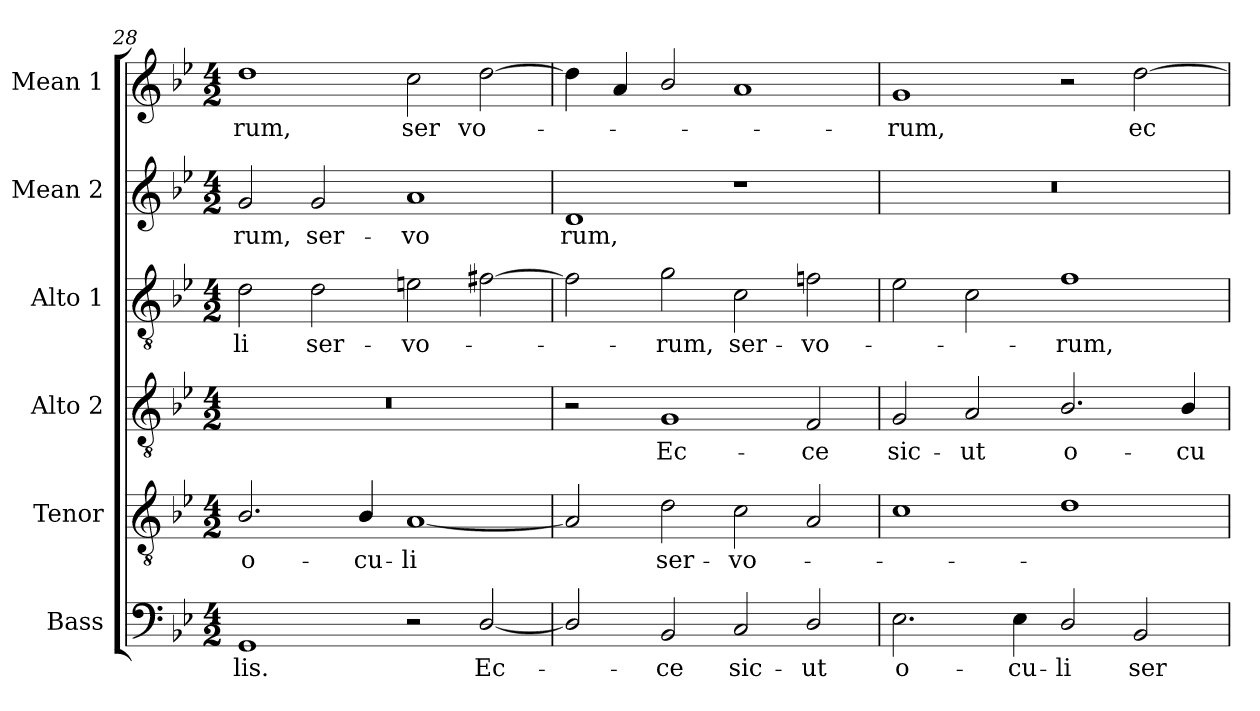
**kern	**text	**kern	**text	**kern	**text	**kern	**text	**kern	**text	**kern	**text
*part6	*part6	*part5	*part5	*part4	*part4	*part3	*part3	*part2	*part2	*part1	*part1
*staff6	*staff6	*staff5	*staff5	*staff4	*staff4	*staff3	*staff3	*staff2	*staff2	*staff1	*staff1
*I"Bass	*	*I"Tenor	*	*I"Alto 2	*	*I"Alto 1	*	*I"Mean 2	*	*I"Mean 1	*
*I'B.	*	*I'T.	*	*I'A2.	*	*I'A1	*	*I'M2.	*	*I'M1.	*
*clefF4	*	*clefGv2	*	*clefGv2	*	*clefGv2	*	*clefG2	*	*clefG2	*
*	*	*ITrd7c12	*	*ITrd7c12	*	*ITrd7c12	*	*	*	*	*
*k[b-e-]	*	*k[b-e-]	*	*k[b-e-]	*	*k[b-e-]	*	*k[b-e-]	*	*k[b-e-]	*
*g:	*	*g:	*	*g:	*	*g:	*	*g:	*	*g:	*
*M4/2	*	*M4/2	*	*M4/2	*	*M4/2	*	*M4/2	*	*M4/2	*
=28	=28	=28	=28	=28	=28	=28	=28	=28	=28	=28	=28
!	!LO:LY:b:color=#000000	!	!	!	!	!	!	!	!	!	!
!	!	!	!LO:LY:b:color=#000000	!LO:N:vis=1	!	!	!	!	!	!	!
!	!	!	!	!	!	!	!LO:LY:b:color=#000000	!	!	!	!
!	!	!	!	!	!	!	!	!	!LO:LY:b:color=#000000	!	!
!	!	!	!	!	!	!	!	!	!	!	!LO:LY:b:color=#000000
1GGi	-lis.	2.BB-i/	o-	0r	.	2Di\	-li	2gi/	-rum,	1ddi	-rum,
!	!	!	!	!	!	!	!LO:LY:b:color=#000000	!	!	!	!
!	!	!	!	!	!	!	!	!	!LO:LY:b:color=#000000	!	!
.	.	.	.	.	.	2Di\	ser-	2gi/	ser-	.	.
!	!	!	!LO:LY:b:color=#000000	!	!	!	!	!	!	!	!
.	.	4BB-i/	-cu-	.	.	.	.	.	.	.	.
!	!	!	!LO:LY:b:color=#000000	!	!	!	!	!	!	!	!
!	!	!	!	!	!	!	!LO:LY:b:color=#000000	!	!	!	!
!	!	!	!	!	!	!	!	!	!LO:LY:b:color=#000000	!	!
!	!	!	!	!	!	!	!	!	!	!	!LO:LY:b:color=#000000
2r	.	[<1AAi	-li	.	.	2Eni\	-vo-	1ai	-vo	2cci\	ser
!	!LO:LY:b:color=#000000	!	!	!	!	!	!	!	!	!	!
!	!	!	!	!	!	!	!	!	!	!	!LO:LY:b:color=#000000
[<2Di/	Ec-	.	.	.	.	[>2F#Xi\	.	.	.	[>2ddi\	vo-
=29	=29	=29	=29	=29	=29	=29	=29	=29	=29	=29	=29
!	!	!	!	!	!	!	!	!	!LO:LY:b:color=#000000	!	!
2Di/]	.	2AAi/]	.	2r	.	2F#i\]	.	1di	rum,	4ddi\]	.
.	.	.	.	.	.	.	.	.	.	4ai/	.
!	!LO:LY:b:color=#000000	!	!	!	!	!	!	!	!	!	!
!	!	!	!LO:LY:b:color=#000000	!	!	!	!	!	!	!	!
!	!	!	!	!	!LO:LY:b:color=#000000	!	!	!	!	!	!
!	!	!	!	!	!	!	!LO:LY:b:color=#000000	!	!	!	!
2BB-i/	-ce	2Di\	ser-	1GGi	Ec-	2Gi\	-rum,	.	.	2b-i/	.
!	!LO:LY:b:color=#000000	!	!	!	!	!	!	!	!	!	!
!	!	!	!LO:LY:b:color=#000000	!	!	!	!	!	!	!	!
!	!	!	!	!	!	!	!LO:LY:b:color=#000000	!	!	!	!
2Ci/	sic-	2Ci\	-vo-	.	.	2Ci\	ser-	1r	.	1ai	.
!	!LO:LY:b:color=#000000	!	!	!	!	!	!	!	!	!	!
!	!	!	!	!	!LO:LY:b:color=#000000	!	!	!	!	!	!
!	!	!	!	!	!	!	!LO:LY:b:color=#000000	!	!	!	!
2Di/	-ut	2AAi/	.	2FFi/	-ce	2Fni\	-vo-	.	.	.	.
=30	=30	=30	=30	=30	=30	=30	=30	=30	=30	=30	=30
!	!LO:LY:b:color=#000000	!	!	!	!	!	!	!	!	!	!
!	!	!	!	!	!LO:LY:b:color=#000000	!	!	!LO:N:vis=1	!	!	!
!	!	!	!	!	!	!	!	!	!	!	!LO:LY:b:color=#000000
2.E-i\	o-	1Ci	.	2GGi/	sic-	2E-i\	.	0r	.	1gi	-rum,
!	!	!	!	!	!LO:LY:b:color=#000000	!	!	!	!	!	!
.	.	.	.	2AAi/	-ut	2Ci\	.	.	.	.	.
!	!LO:LY:b:color=#000000	!	!	!	!	!	!	!	!	!	!
4E-i\	-cu-	.	.	.	.	.	.	.	.	.	.
!	!LO:LY:b:color=#000000	!	!	!	!	!	!	!	!	!	!
!	!	!	!	!	!LO:LY:b:color=#000000	!	!	!	!	!	!
!	!	!	!	!	!	!	!LO:LY:b:color=#000000	!	!	!	!
2Di/	-li	1Di	.	2.BB-i/	o-	1Fi	-rum,	.	.	2r	.
!	!LO:LY:b:color=#000000	!	!	!	!	!	!	!	!	!	!
!	!	!	!	!	!	!	!	!	!	!	!LO:LY:b:color=#000000
2BB-i/	ser-	.	.	.	.	.	.	.	.	[>2ddi\	ec-
!	!	!	!	!	!LO:LY:b:color=#000000	!	!	!	!	!	!
.	.	.	.	4BB-i/	-cu-	.	.	.	.	.	.
=	=	=	=	=	=	=	=	=	=	=	=
*-	*-	*-	*-	*-	*-	*-	*-	*-	*-	*-	*-
